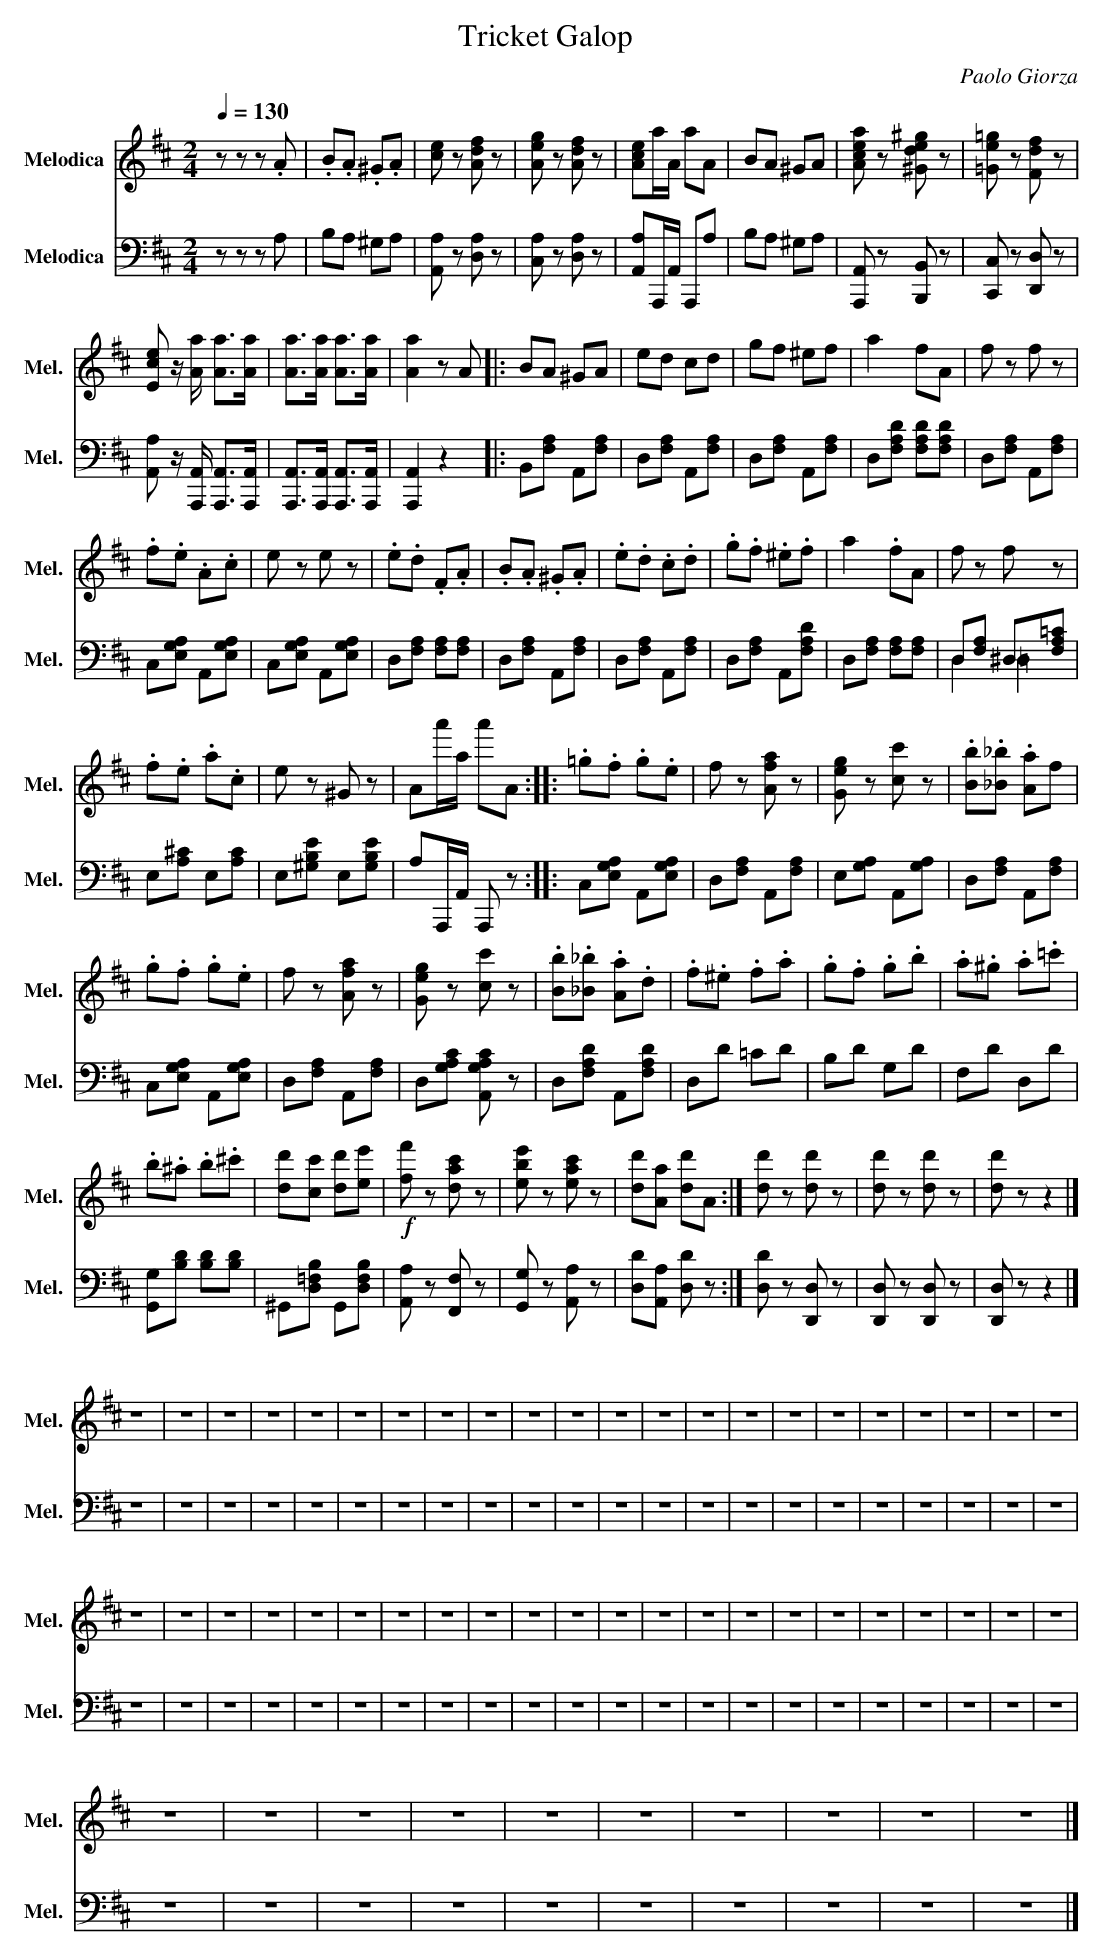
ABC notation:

X:1
T:Tricket Galop
C:Paolo Giorza
%%score 1 ( 2 3 )
L:1/8
M:2/4
Q:1/4=130
K:D
V:1 treble nm="Melodica" snm="Mel."
V:2 bass nm="Melodica" snm="Mel."
V:3 bass
V:1
z z z .A | .B.A .^G.A | [ce] z [Adf] z | [Aeg] z [Adf] z | [Ace]a/A/ aA | BA ^GA |
[Acea] z [^Gde^g] z | [=Ge=g] z [Fdf] z |$ [Ece] z/ [Aa]/ [Aa]>[Aa] | [Aa]>[Aa] [Aa]>[Aa] |
[Aa]2 z A |: BA ^GA | ed cd | gf ^ef | a2 fA | f z f z |$ .f.e .A.c | e z e z | .e.d .F.A |
.B.A .^G.A | .e.d .c.d | .g.f .^e.f | a2 .fA | f z f z |$ .f.e .a.c | e z ^G z | Aa'/a/ a'A ::
.=g.f .g.e | f z [Afa] z | [Geg] z [cc'] z | .[Bb].[_B_b] .[Aa]f |$ .g.f .g.e | f z [Afa] z |
[Geg] z [cc'] z | .[Bb].[_B_b] .[Aa].d | .f.^e .f.a | .g.f .g.b | .a.^g .a.=c' |$ .b.^a .b.^c' |
[dd'][cc'] [dd'][ee'] |!f! [ff'] z [dac'] z | [ebe'] z [eac'] z | [dd'][Aa] [dd']A :|
[dd'] z [dd'] z | [dd'] z [dd'] z | [dd'] z z2 |]$ z4 | z4 | z4 | z4 | z4 | z4 | z4 | z4 | z4 |
z4 | z4 | z4 | z4 | z4 | z4 | z4 | z4 | z4 | z4 | z4 | z4 | z4 |$ z4 | z4 | z4 | z4 | z4 | z4 |
z4 | z4 | z4 | z4 | z4 | z4 | z4 | z4 | z4 | z4 | z4 | z4 | z4 | z4 | z4 | z4 |$ z4 | z4 | z4 |
z4 | z4 | z4 | z4 | z4 | z4 | z4 |]
V:2
z z z A, | B,A, ^G,A, | [A,,A,] z [D,A,] z | [C,A,] z [D,A,] z | [A,,A,]A,,,/A,,/ A,,,A, |
B,A, ^G,A, | [A,,,A,,] z [B,,,B,,] z | [C,,C,] z [D,,D,] z |$
[A,,A,] z/ [A,,,A,,]/ [A,,,A,,]>[A,,,A,,] | [A,,,A,,]>[A,,,A,,] [A,,,A,,]>[A,,,A,,] |
[A,,,A,,]2 z2 |: B,,[F,A,] A,,[F,A,] | D,[F,A,] A,,[F,A,] | D,[F,A,] A,,[F,A,] |
D,[F,A,D] [F,A,D][F,A,D] | D,[F,A,] A,,[F,A,] |$ C,[E,G,A,] A,,[E,G,A,] | C,[E,G,A,] A,,[E,G,A,] |
D,[F,A,] [F,A,][F,A,] | D,[F,A,] A,,[F,A,] | D,[F,A,] A,,[F,A,] | D,[F,A,] A,,[F,A,D] |
D,[F,A,] [F,A,][F,A,] | D,[F,A,] ^D,[F,A,=C] |$ E,[A,^C] E,[A,C] | E,[^G,B,E] E,[G,B,E] |
A,A,,,/A,,/ A,,, z :: C,[E,G,A,] A,,[E,G,A,] | D,[F,A,] A,,[F,A,] | E,[G,A,] A,,[G,A,] |
D,[F,A,] A,,[F,A,] |$ C,[E,G,A,] A,,[E,G,A,] | D,[F,A,] A,,[F,A,] | D,[G,A,C] [A,,G,A,C] z |
D,[F,A,D] A,,[F,A,D] | D,D =CD | B,D G,D | F,D D,D |$ [G,,G,][B,D] [B,D][B,D] |
^G,,[D,=F,B,] G,,[D,F,B,] | [A,,A,] z [F,,F,] z | [G,,G,] z [A,,A,] z | [D,D][A,,A,] [D,D] z :|
[D,D] z [D,,D,] z | [D,,D,] z [D,,D,] z | [D,,D,] z z2 |]$ z4 | z4 | z4 | z4 | z4 | z4 | z4 | z4 |
z4 | z4 | z4 | z4 | z4 | z4 | z4 | z4 | z4 | z4 | z4 | z4 | z4 | z4 |$ z4 | z4 | z4 | z4 | z4 |
z4 | z4 | z4 | z4 | z4 | z4 | z4 | z4 | z4 | z4 | z4 | z4 | z4 | z4 | z4 | z4 | z4 |$ z4 | z4 |
z4 | z4 | z4 | z4 | z4 | z4 | z4 | z4 |]
V:3
x4 | x4 | x4 | x4 | x4 | x4 | x4 | x4 |$ x4 | x4 | x4 |: x4 | x4 | x4 | x4 | x4 |$ x4 | x4 | x4 |
x4 | x4 | x4 | x4 | D,2 =D,2 |$ x4 | x4 | x4 :: x4 | x4 | x4 | x4 |$ x4 | x4 | x4 | x4 | x4 | x4 |
x4 |$ x4 | x4 | x4 | x4 | x4 :| x4 | x4 | x4 |]$ x4 | x4 | x4 | x4 | x4 | x4 | x4 | x4 | x4 | x4 |
x4 | x4 | x4 | x4 | x4 | x4 | x4 | x4 | x4 | x4 | x4 | x4 |$ x4 | x4 | x4 | x4 | x4 | x4 | x4 |
x4 | x4 | x4 | x4 | x4 | x4 | x4 | x4 | x4 | x4 | x4 | x4 | x4 | x4 | x4 |$ x4 | x4 | x4 | x4 |
x4 | x4 | x4 | x4 | x4 | x4 |]
